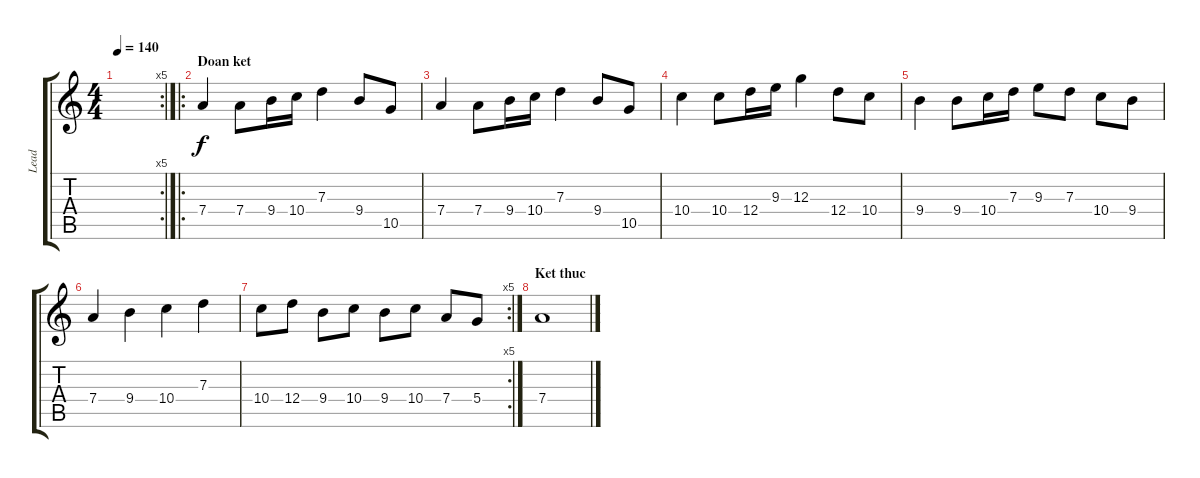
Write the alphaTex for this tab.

\track ("Lead" "Lead") {instrument overdrivenguitar}
\staff {score tabs}
\tuning (E4 B3 G3 D3 A2 E2) {hide}
\rc 5
\ts (4 4)
\tempo 140
\clef g2
\ks c
|
\ro
\section ("" "Doan ket")
7.4.4 7.4.8 9.4.16 10.4.16 7.3.4 9.4.8 10.5.8 |
7.4.4 7.4.8 9.4.16 10.4.16 7.3.4 9.4.8 10.5.8 |
10.4.4 10.4.8 12.4.16 9.3.16 12.3.4 12.4.8 10.4.8 |
9.4.4 9.4.8 10.4.16 7.3.16 9.3.8 7.3.8 10.4.8 9.4.8 |
7.4.4 9.4.4 10.4.4 7.3.4 |
\rc 5
10.4.8 12.4.8 9.4.8 10.4.8 9.4.8 10.4.8 7.4.8 5.4.8 |
\section ("" "Ket thuc ")
7.4.1
